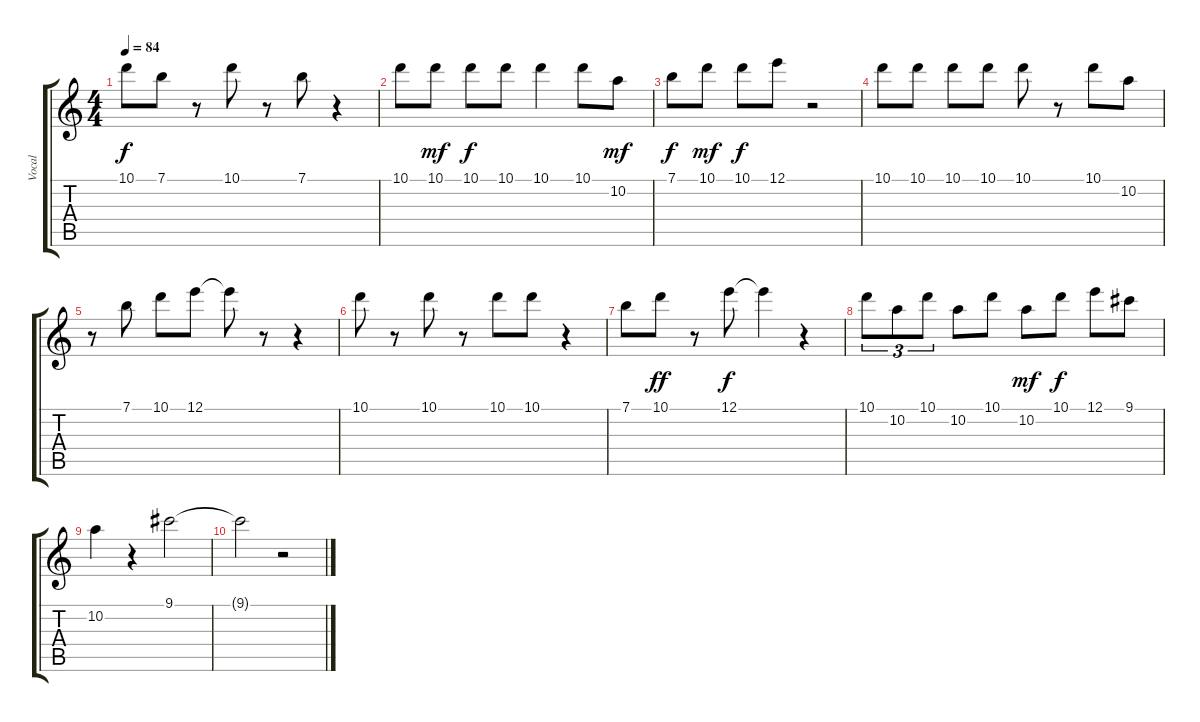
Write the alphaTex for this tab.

\track ("Vocal" "Vocal") {instrument fretlessbass}
\staff {score tabs}
\tuning (E4 B3 G3 D3 A2 E2) {hide}
\ts (4 4)
\tempo 84
\clef g2
\ks c
10.1.8{dy f} 7.1.8 r.8 10.1.8 r.8 7.1.8 r.4 |
10.1.8 10.1.8{dy mf} 10.1.8{dy f} 10.1.8 10.1.4 10.1.8 10.2.8{dy mf} |
7.1.8{dy f} 10.1.8{dy mf} 10.1.8{dy f} 12.1.8 r.2 |
10.1.8 10.1.8 10.1.8 10.1.8 10.1.8 r.8 10.1.8 10.2.8 |
r.8 7.1.8 10.1.8 12.1.8 12.1{t}.8 r.8 r.4 |
10.1.8 r.8 10.1.8 r.8 10.1.8 10.1.8 r.4 |
7.1.8 10.1.8{dy ff} r.8 12.1.8{dy f} 12.1{t}.4 r.4 |
10.1.8{tu (3 2)} 10.2.8{tu (3 2)} 10.1.8{tu (3 2)} 10.2.8 10.1.8 10.2.8{dy mf} 10.1.8{dy f} 12.1.8 9.1.8 |
10.2.4 r.4 9.1.2 |
9.1{t}.2 r.2
